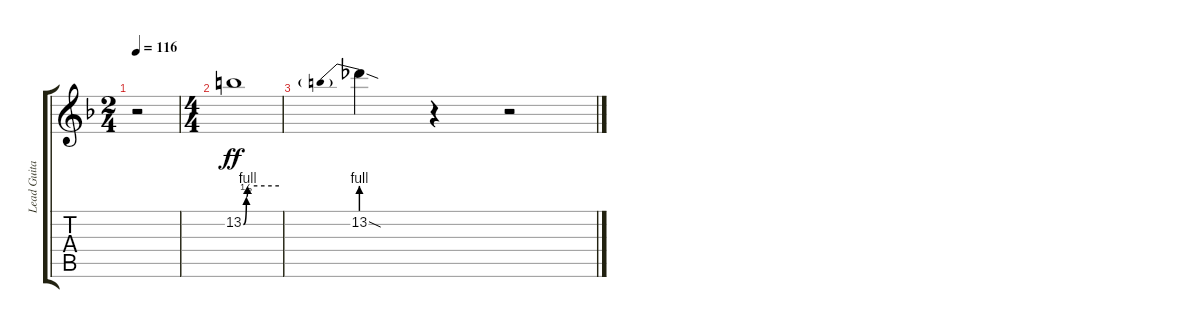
\track ("Lead Guitar/Organ" "Lead Guita") {instrument electricguitarjazz}
\staff {score tabs}
\tuning (Eb4 Bb3 Gb3 Db3 Ab2 Eb2) {hide}
\ts (2 4)
\tempo 116
\clef g2
\ks dminor
r.2{dy ff} |
\ts (4 4)
\ks f
13.2{be (custom 0 0 5 2 7 4 60 4)}.1 |
13.2{be (prebend 0 4 60 4) sod}.4 r.4 r.2
